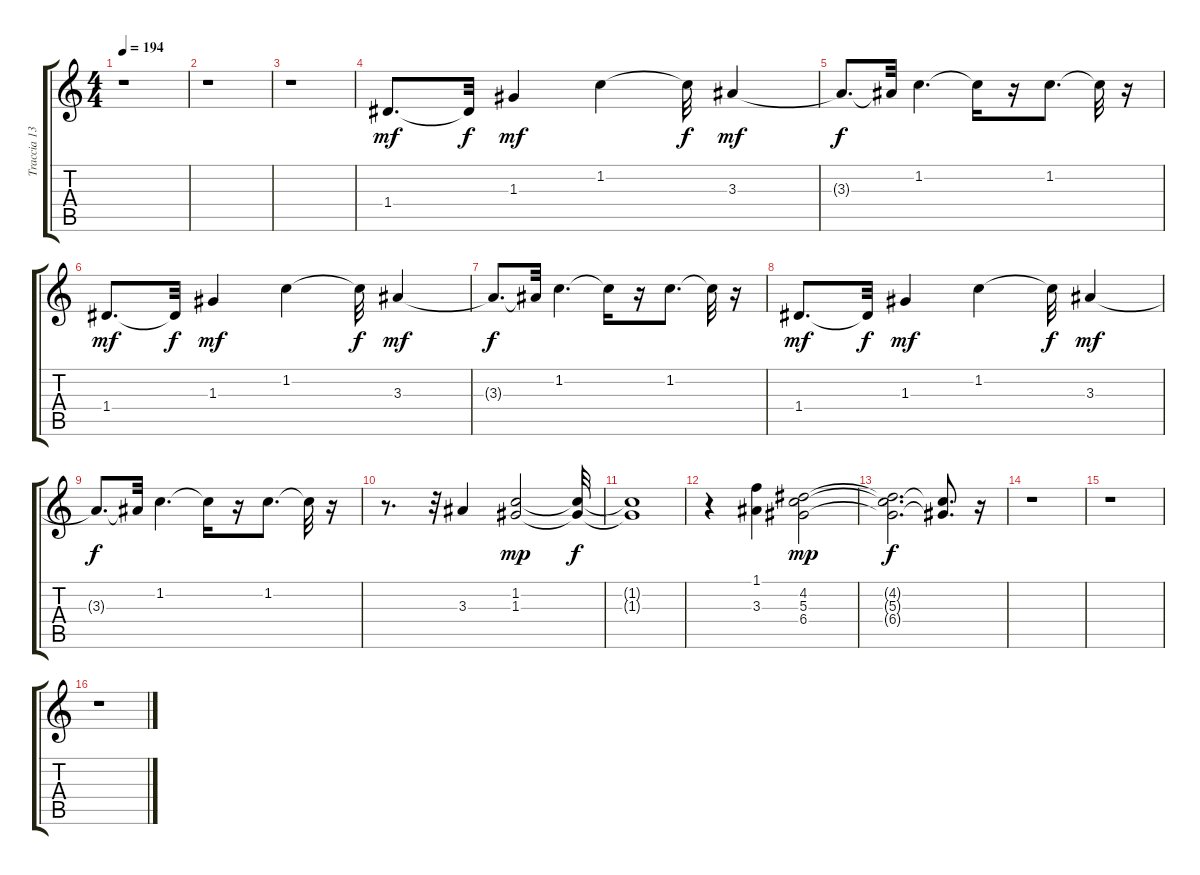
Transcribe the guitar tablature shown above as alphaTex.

\track ("Traccia 13" "Traccia 13") {instrument electricguitarclean}
\staff {score tabs}
\tuning (E4 B3 G3 D3 A2 E2) {hide}
\ts (4 4)
\tempo 194
\clef g2
\ks c
r.1{dy mf} |
r.1 |
r.1 |
1.4.8{d} 1.4{t}.32{dy f} 1.3.4{dy mf} 1.2.4 1.2{t}.32{dy f} 3.3.4{dy mf} |
3.3{t}.8{d dy f} 3.3{t}.32 1.2.4{d} 1.2{t}.16 r.16 1.2.8{d} 1.2{t}.32 r.16 |
1.4.8{d dy mf} 1.4{t}.32{dy f} 1.3.4{dy mf} 1.2.4 1.2{t}.32{dy f} 3.3.4{dy mf} |
3.3{t}.8{d dy f} 3.3{t}.32 1.2.4{d} 1.2{t}.16 r.16 1.2.8{d} 1.2{t}.32 r.16 |
1.4.8{d dy mf} 1.4{t}.32{dy f} 1.3.4{dy mf} 1.2.4 1.2{t}.32{dy f} 3.3.4{dy mf} |
3.3{t}.8{d dy f} 3.3{t}.32 1.2.4{d} 1.2{t}.16 r.16 1.2.8{d} 1.2{t}.32 r.16 |
r.8{d} r.32 3.3.4 (1.2 1.3).2{dy mp} (1.2{t} 1.3{t}).32{dy f} |
(1.2{t} 1.3{t}).1 |
r.4 (1.1 3.3).4 (4.2 5.3 6.4).2{dy mp} |
(4.2{t} 5.3{t} 6.4{t}).2{d dy f} (5.3{t} 6.4{t}).8{d} r.16 |
r.1 |
r.1 |
r.1
